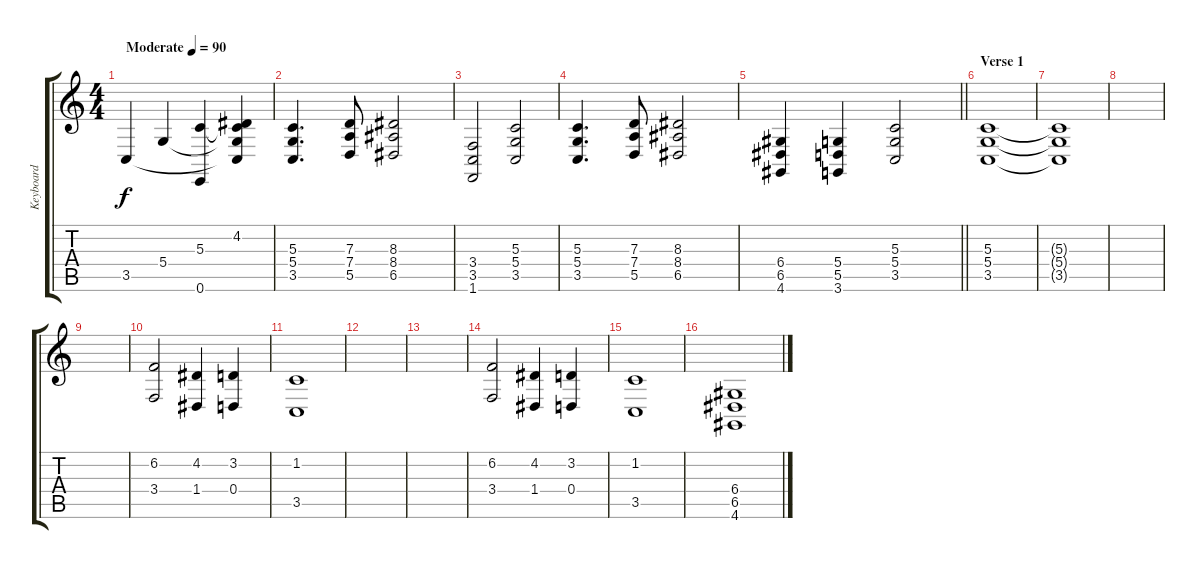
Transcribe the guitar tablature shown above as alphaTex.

\track ("Keyboard" "Keyboard") {instrument choiraahs}
\staff {score tabs}
\tuning (E4 B3 G3 D3 A2 E2) {hide}
\ts (4 4)
\tempo (90 "Moderate")
\clef g2
\ks c
3.5.4{dy f instrument choiraahs} 5.4.4 (5.3 0.6).4 (4.2 5.3{t} 5.4{t} 3.5{t}).4 |
(5.3 5.4 3.5).4{d} (7.3 7.4 5.5).8 (8.3 8.4 6.5).2 |
(3.4 3.5 1.6).2 (5.3 5.4 3.5).2 |
(5.3 5.4 3.5).4{d} (7.3 7.4 5.5).8 (8.3 8.4 6.5).2 |
\barLineRight lightlight
(6.4 6.5 4.6).4 (5.4 5.5 3.6).4 (5.3 5.4 3.5).2 |
\section ("" "Verse 1")
(5.3 5.4 3.5).1 |
(5.3{t} 5.4{t} 3.5{t}).1 |
|
|
(6.2 3.4).2{volume 13 instrument churchorgan} (4.2 1.4).4 (3.2 0.4).4 |
(1.2 3.5).1 |
|
|
(6.2 3.4).2 (4.2 1.4).4 (3.2 0.4).4 |
(1.2 3.5).1 |
(6.4 6.5 4.6).1{volume 11 instrument choiraahs}
